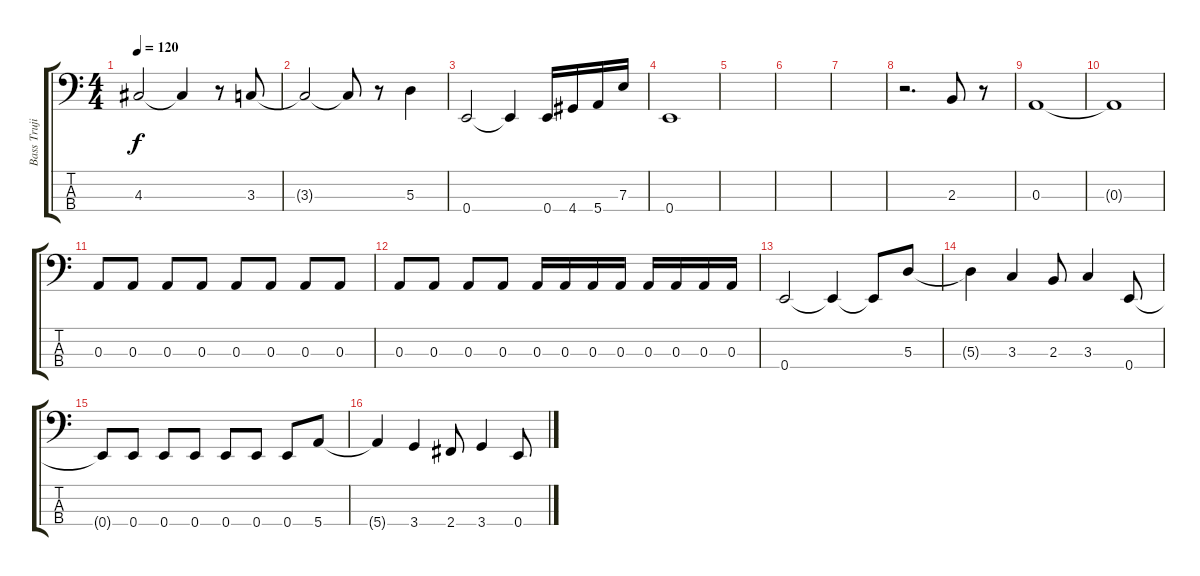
\track ("Bass Trujillo" "Bass Truji") {instrument electricbassfinger}
\staff {score tabs}
\tuning (G2 D2 A1 E1) {hide}
\ts (4 4)
\tempo 120
\clef f4
\ks c
4.3.2{dy f} 4.3{t}.4 r.8 3.3.8 |
3.3{t}.2 3.3{t}.8 r.8 5.3.4 |
0.4.2 0.4{t}.4 0.4.16 4.4.16 5.4.16 7.3.16 |
0.4.1 |
|
|
|
r.2{d} 2.3.8 r.8 |
0.3.1 |
0.3{t}.1 |
0.3.8 0.3.8 0.3.8 0.3.8 0.3.8 0.3.8 0.3.8 0.3.8 |
0.3.8 0.3.8 0.3.8 0.3.8 0.3.16 0.3.16 0.3.16 0.3.16 0.3.16 0.3.16 0.3.16 0.3.16 |
0.4.2 0.4{t}.4 0.4{t}.8 5.3.8 |
5.3{t}.4 3.3.4 2.3.8 3.3.4 0.4.8 |
0.4{t}.8 0.4.8 0.4.8 0.4.8 0.4.8 0.4.8 0.4.8 5.4.8 |
5.4{t}.4 3.4.4 2.4.8 3.4.4 0.4.8
